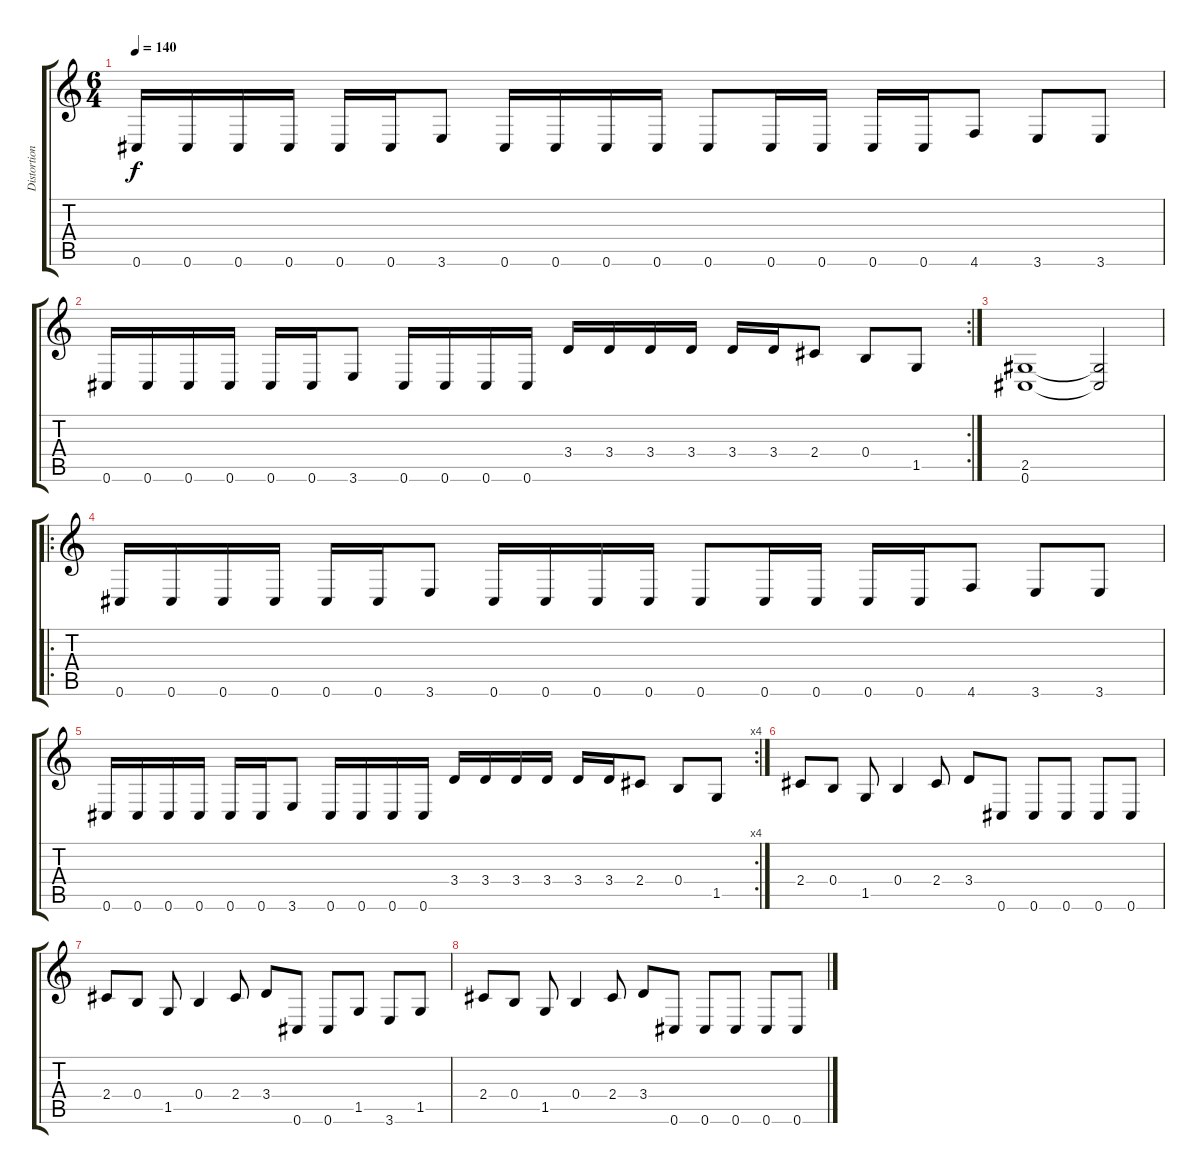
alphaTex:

\track ("Distortion Guitar 1" "Distortion") {instrument distortionguitar}
\staff {score tabs}
\tuning (Db4 Ab3 E3 B2 Gb2 Db2) {hide}
\ts (6 4)
\tempo 140
\clef g2
\ks c
0.6.16{dy f instrument distortionguitar} 0.6.16 0.6.16 0.6.16 0.6.16 0.6.16 3.6.8 0.6.16 0.6.16 0.6.16 0.6.16 0.6.8 0.6.16 0.6.16 0.6.16 0.6.16 4.6.8 3.6.8 3.6.8 |
\rc 2
0.6.16 0.6.16 0.6.16 0.6.16 0.6.16 0.6.16 3.6.8 0.6.16 0.6.16 0.6.16 0.6.16 3.4.16 3.4.16 3.4.16 3.4.16 3.4.16 3.4.16 2.4.8 0.4.8 1.5.8 |
(2.5 0.6).1 (2.5{t} 0.6{t}).2 |
\ro
0.6.16 0.6.16 0.6.16 0.6.16 0.6.16 0.6.16 3.6.8 0.6.16 0.6.16 0.6.16 0.6.16 0.6.8 0.6.16 0.6.16 0.6.16 0.6.16 4.6.8 3.6.8 3.6.8 |
\rc 4
0.6.16 0.6.16 0.6.16 0.6.16 0.6.16 0.6.16 3.6.8 0.6.16 0.6.16 0.6.16 0.6.16 3.4.16 3.4.16 3.4.16 3.4.16 3.4.16 3.4.16 2.4.8 0.4.8 1.5.8 |
2.4.8 0.4.8 1.5.8 0.4.4 2.4.8 3.4.8 0.6.8 0.6.8 0.6.8 0.6.8 0.6.8 |
2.4.8 0.4.8 1.5.8 0.4.4 2.4.8 3.4.8 0.6.8 0.6.8 1.5.8 3.6.8 1.5.8 |
2.4.8 0.4.8 1.5.8 0.4.4 2.4.8 3.4.8 0.6.8 0.6.8 0.6.8 0.6.8 0.6.8
